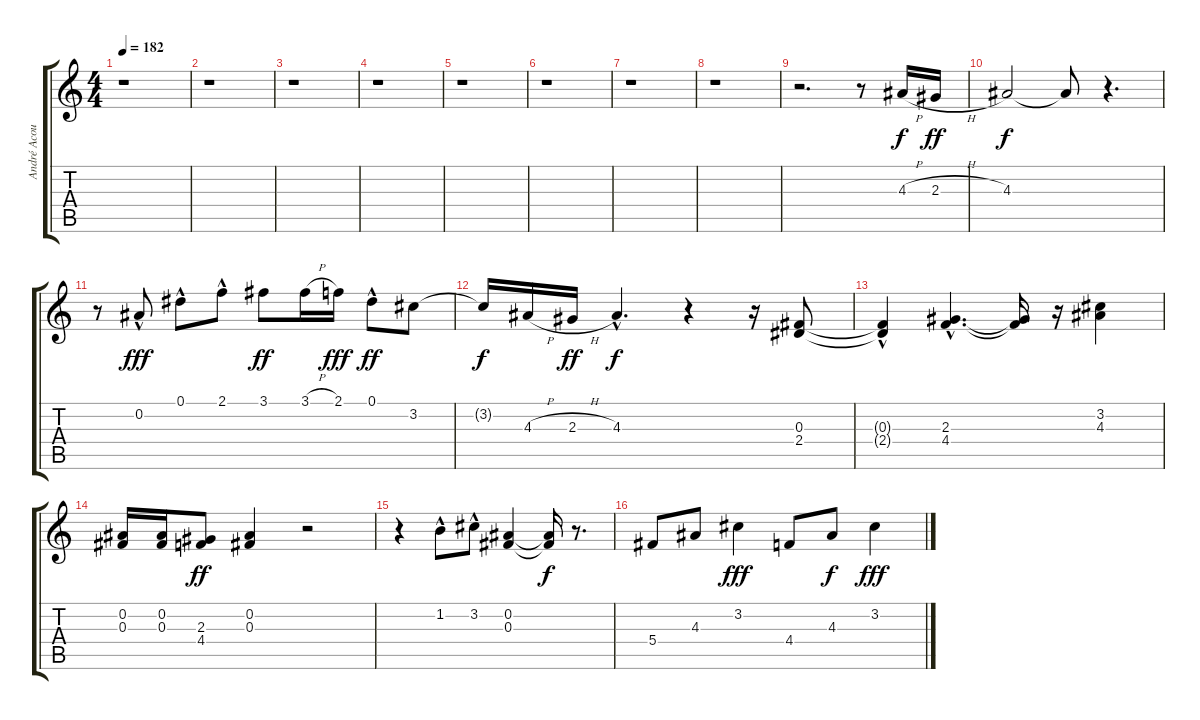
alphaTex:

\track ("André Acoustic" "André Acou") {instrument acousticguitarsteel}
\staff {score tabs}
\tuning (Eb4 Bb3 Gb3 Db3 Ab2 Eb2) {hide}
\ts (4 4)
\tempo 182
\clef g2
\ks c
r.1{dy f instrument acousticguitarsteel} |
r.1 |
r.1 |
r.1 |
r.1 |
r.1 |
r.1 |
r.1 |
r.2{d} r.8 4.3{h}.16 2.3{h}.16{dy ff} |
4.3.2{dy f} 4.3{t}.8 r.4{d} |
r.8 0.2{hac}.8{dy fff} 0.1{hac}.8 2.1{hac}.8 3.1.8{dy ff} 3.1{h}.16 2.1.16{dy fff} 0.1{hac}.8{dy ff} 3.2.8 |
3.2{t}.16{dy f} 4.3{h}.16 2.3{h}.16{dy ff} 4.3{hac}.4{d dy f} r.4 r.16 (0.3 2.4).8 |
(0.3{hac t} 2.4{hac t}).4 (2.3{hac} 4.4{hac}).4{d} (2.3{t} 4.4{t}).16 r.16 (3.2 4.3).4 |
(0.2 0.3).16 (0.2 0.3).16 (2.3 4.4).8{dy ff} (0.2 0.3).4 r.2 |
r.4 1.2{hac}.8 3.2{hac}.8 (0.2 0.3).4 (0.2{t} 0.3{t}).16{dy f} r.8{d} |
5.4.8 4.3.8 3.2.4{dy fff} 4.4.8 4.3.8{dy f} 3.2.4{dy fff}
